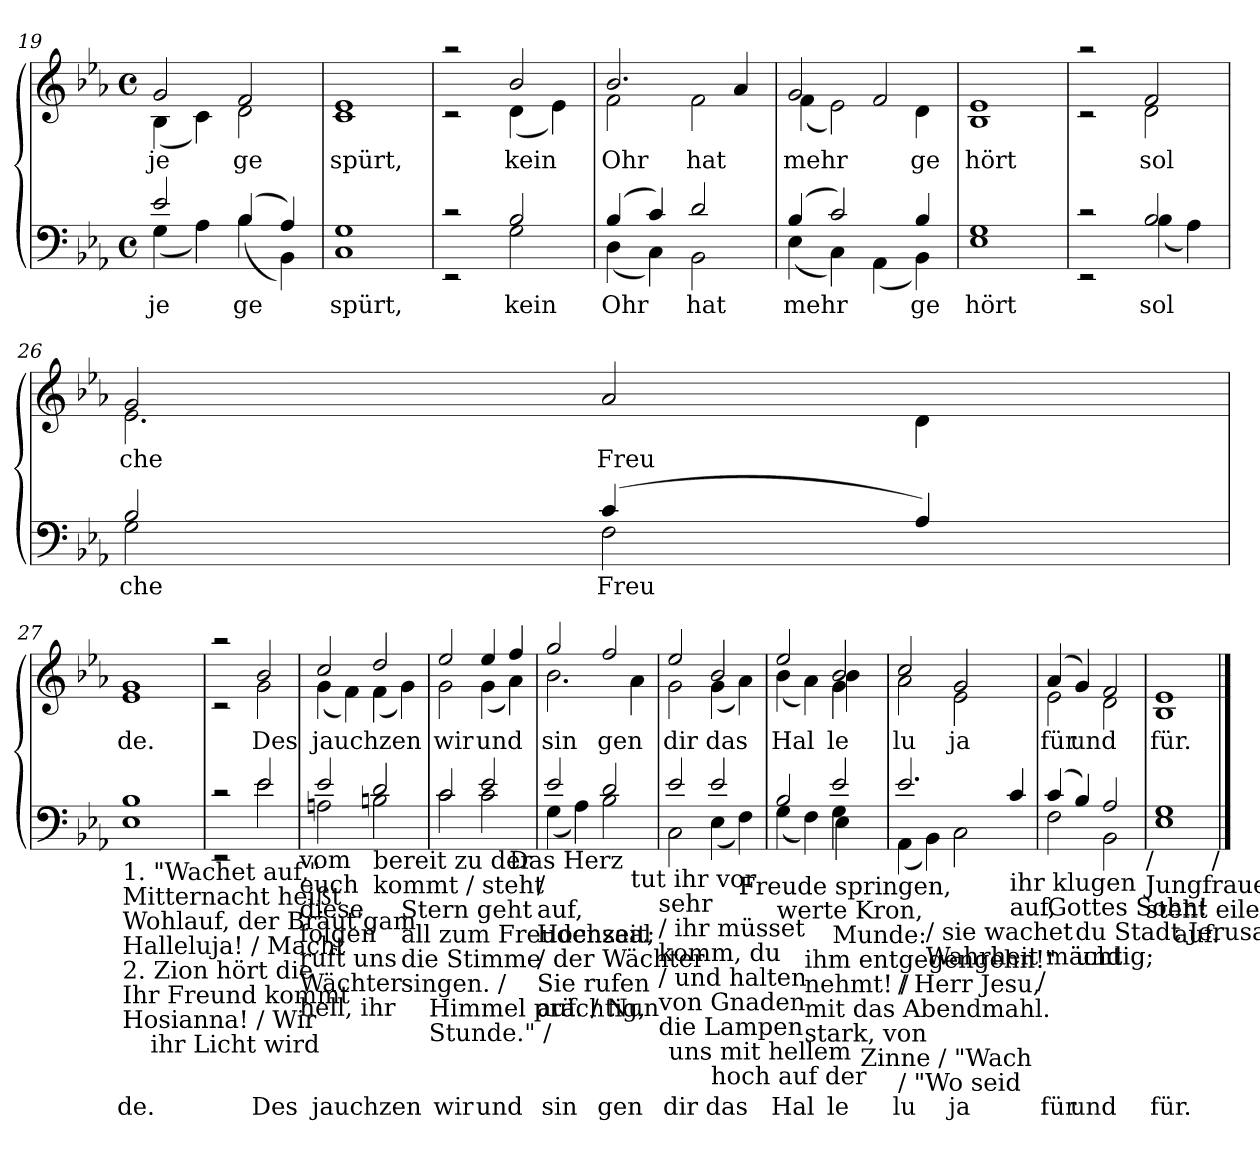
**kern	**text	**kern	**text
*part2	*part2	*part1	*part1
*staff2	*staff2	*staff1	*staff1
*clefF4	*	*clefG2	*
*k[b-e-a-]	*	*k[b-e-a-]	*
*E-:	*	*E-:	*
*M4/4	*	*M4/4	*
*met(c)	*	*met(c)	*
=19	=19	=19	=19
!	!LO:LY:a	!	!LO:LY:b
*^	*	*^	*
2e-/	(<4G\	je	2g/	(<4B-\	je
.	4A-\)	.	.	4c\)	.
!	!	!LO:LY:a	!	!	!LO:LY:b
(4B-/	(<4B-\	ge	2f/	2d\	ge
4A-/)	4BB-\)	.	.	.	.
*	*	*	*v	*v	*
=20	=20	=20	=20	=20
!	!	!LO:LY:a	!	!LO:LY:b
*v	*v	*	*	*
1C 1G	spürt,	1c 1e-	spürt,
=21	=21	=21	=21
*^	*	*^	*
2rc	2rEE	.	2raa	2rc	.
!	!	!LO:LY:a	!	!	!LO:LY:b
2B-/	2G\	kein	2b-/	(<4d\	kein
.	.	.	.	4e-\)	.
=22	=22	=22	=22	=22	=22
!	!	!LO:LY:a	!	!	!LO:LY:b
(4B-/	(<4D\	Ohr	2.b-/	2f\	Ohr
4c/)	4C\)	.	.	.	.
!	!	!LO:LY:a	!	!	!LO:LY:b
2d/	2BB-\	hat	.	2f\	hat
.	.	.	4a-/	.	.
=23	=23	=23	=23	=23	=23
!	!	!LO:LY:a	!	!	!LO:LY:b
(4B-/	(<4E-\	mehr	2g/	(<4f\	mehr
2c/)	4C\)	.	.	2e-\)	.
.	(<4AA-\	.	2f/	.	.
!	!	!LO:LY:a	!	!	!LO:LY:b
4B-/	4BB-\)	ge	.	4d\	ge
=24	=24	=24	=24	=24	=24
!	!	!LO:LY:a	!	!	!LO:LY:b
*v	*v	*	*	*	*
*	*	*v	*v	*
1E- 1G	hört	1B- 1e-	hört
=25	=25	=25	=25
*^	*	*^	*
2rc	2rEE	.	2raa	2rc	.
!	!	!LO:LY:a	!	!	!LO:LY:b
2B-/	(<4B-\	sol	2f/	2d\	sol
.	4A-\)	.	.	.	.
=26	=26	=26	=26	=26	=26
!	!	!LO:LY:a	!	!	!LO:LY:b
2B-/	2G\	che	2g/	2.e-\	che
!	!	!LO:LY:a	!	!	!LO:LY:b
(4c/	2F\	Freu	2a-/	.	Freu
4A-/)	.	.	.	4d\	.
!!LO:LB:g=z
=27	=27	=27	=27	=27	=27
!LO:TX:b:t=1. "Wachet auf,"	!	!	!	!	!
!LO:TX:b:t=Mitternacht heißt	!	!	!	!	!
!LO:TX:b:t=Wohlauf, der Bräut'gam	!	!	!	!	!
!LO:TX:b:t=Halleluja! / Macht	!	!	!	!	!
!LO:TX:b:t=2. Zion hört die	!	!	!	!	!
!LO:TX:b:t=Ihr Freund kommt	!	!	!	!	!
!LO:TX:b:t=Hosianna! / Wir	!	!	!	!	!
!	!	!LO:LY:a	!	!	!LO:LY:b
*	*	*	*v	*v	*
1E- 1B-	4ryy	de.	1e- 1g	de.
!	!LO:TX:b:t=ihr Licht wird	!	!	!
.	2.ryy	.	.	.
=28	=28	=28	=28	=28
*	*	*	*^	*
2rc	2rEE	.	2raa	2rc	.
!	!	!LO:LY:a	!	!	!LO:LY:b
2e-/	2e-\	Des	2b-/	2g\	Des
!	!LO:TX:b:t=vom	!	!	!	!
!	!LO:TX:b:t=euch	!	!	!	!
!	!LO:TX:b:t=diese	!	!	!	!
!	!LO:TX:b:t=folgen	!	!	!	!
!	!LO:TX:b:t=ruft uns	!	!	!	!
!	!LO:TX:b:t=Wächter	!	!	!	!
!	!LO:TX:b:t=hell, ihr	!	!	!	!
=29	=29	=29	=29	=29	=29
!	!	!LO:LY:a	!	!	!LO:LY:b
*	*^	*	*	*	*
2e-/	2An\	2.ryy	jauchzen	2cc/	(<4g\	jauchzen
.	.	.	.	.	4f\)	.
!LO:TX:b:t=bereit zu der	!	!	!	!	!	!
!LO:TX:b:t=kommt / steht	!	!	!	!	!	!
2d/	2Bn\	.	.	2dd/	(<4f\	.
!	!	!LO:TX:b:t=Stern geht	!	!	!	!
!	!	!LO:TX:b:t=all zum Freudensaal	!	!	!	!
!	!	!LO:TX:b:t=die Stimme	!	!	!	!
!	!	!LO:TX:b:t=singen. /	!	!	!	!
.	.	4ryy	.	.	4g\)	.
!	!	!LO:TX:b:t=Himmel prächtig,	!	!	!	!
!	!	!LO:TX:b:t=Stunde." /	!	!	!	!
=30	=30	=30	=30	=30	=30	=30
!	!	!	!LO:LY:a	!	!	!LO:LY:b
2c/	2c\	2.ryy	wir	2ee-/	2g\	wir
!	!	!	!LO:LY:a	!	!	!LO:LY:b
2e-/	2c\	.	und	4ee-/	(<4g\	und
!	!	!LO:TX:b:t=Das Herz	!	!	!	!
.	.	4ryy	.	4ff/	4a-\)	.
!	!	!LO:TX:b:t=/	!	!	!	!
!	!	!LO:TX:b:t=auf,	!	!	!	!
!	!	!LO:TX:b:t=Hochzeit;	!	!	!	!
!	!	!LO:TX:b:t=/ der Wächter	!	!	!	!
!	!	!LO:TX:b:t=Sie rufen	!	!	!	!
!	!	!LO:TX:b:t=auf. / Nun	!	!	!	!
=31	=31	=31	=31	=31	=31	=31
!	!	!	!LO:LY:a	!	!	!LO:LY:b
2e-/	(<4G\	2.ryy	sin	2gg/	2.b-\	sin
.	4A-\)	.	.	.	.	.
!	!	!	!LO:LY:a	!	!	!LO:LY:b
2d/	2B-\	.	gen	2ff/	.	gen
!	!	!LO:TX:b:t=tut ihr vor	!	!	!	!
.	.	4ryy	.	.	4a-\	.
!	!	!LO:TX:b:t=sehr	!	!	!	!
!	!	!LO:TX:b:t=/ ihr müsset	!	!	!	!
!	!	!LO:TX:b:t=komm, du	!	!	!	!
!	!	!LO:TX:b:t=/ und halten	!	!	!	!
!	!	!LO:TX:b:t=von Gnaden	!	!	!	!
!	!	!LO:TX:b:t=die Lampen	!	!	!	!
=32	=32	=32	=32	=32	=32	=32
!LO:TX:b:t=uns mit hellem	!	!	!	!	!	!
!	!	!	!LO:LY:a	!	!	!LO:LY:b
*	*v	*v	*	*	*	*
2e-/	2C\	dir	2ee-/	2g\	dir
!LO:TX:b:t=hoch auf der	!	!	!	!	!
!	!	!LO:LY:a	!	!	!LO:LY:b
2e-/	(<4E-\	das	2b-/	(<4g\	das
!	!LO:TX:b:t=Freude springen,	!	!	!	!
.	4F\)	.	.	4a-\)	.
=33	=33	=33	=33	=33	=33
!LO:TX:b:t=werte Kron,	!	!	!	!	!
!	!	!LO:LY:a	!	!	!LO:LY:b
*	*^	*	*	*^	*
2B-/	(<4G\	2ryy	Hal	2ee-/	(<4b-\	2ryy	Hal
!	!LO:TX:b:t=ihm entgegengehn!"	!	!	!	!	!	!
!	!LO:TX:b:t=nehmt! /	!	!	!	!	!	!
!	!LO:TX:b:t=mit das Abendmahl.	!	!	!	!	!	!
!	!LO:TX:b:t=stark, von	!	!	!	!	!	!
.	4F\)	.	.	.	4a-\)	.	.
!LO:TX:b:t=Munde&colon;	!	!	!	!	!	!	!
!	!	!	!LO:LY:a	!	!	!	!LO:LY:b
2e-/	(<4G\	4E-\)	le	2b-/	(<4b-\	4g\)	le
!	!LO:TX:b:t=Zinne / "Wach	!	!	!	!	!	!
.	4ryy	4ryy	.	.	4ryy	4ryy	.
=34	=34	=34	=34	=34	=34	=34	=34
!LO:TX:b:t=/ "Wo seid	!	!	!	!	!	!	!
!LO:TX:b:t=/ Herr Jesu,	!	!	!	!	!	!	!
!	!	!	!LO:LY:a	!	!	!	!LO:LY:b
*	*v	*v	*	*	*	*	*
*	*	*	*	*v	*v	*
2.e-/	(<4AA-\	lu	2cc/	2a-\	lu
!	!LO:TX:b:t=/ sie wachet	!	!	!	!
!	!LO:TX:b:t=Wahrheit mächtig;	!	!	!	!
.	4BB-\)	.	.	.	.
!	!	!LO:LY:a	!	!	!LO:LY:b
.	2C\	ja	2g/	2e-\	ja
4ryy	.	.	.	.	.
!LO:TX:b:t=ihr klugen	!	!	!	!	!
!LO:TX:b:t=auf,	!	!	!	!	!
4c/	4ryy	.	4ryy	4ryy	.
!	!LO:TX:b:t=/	!	!	!	!
=35	=35	=35	=35	=35	=35
!LO:TX:b:t=Gottes Sohn!	!	!	!	!	!
!	!	!LO:LY:a	!	!	!LO:LY:b
(4c/	2F\	für	(4a-/	2e-\	für
!LO:TX:b:t=du Stadt Jerusalem!	!	!	!	!	!
!LO:TX:b:t=und	!	!	!	!	!
!	!	!LO:LY:a	!	!	!LO:LY:b
4B-/)	.	und	4g/)	.	und
2A-/	2BB-\	.	2f/	2d\	.
!	!LO:TX:b:t=/	!	!	!	!
!	!LO:TX:b:t=Jungfrauen?	!	!	!	!
!	!LO:TX:b:t=steht eilend	!	!	!	!
=36	=36	=36	=36	=36	=36
!	!	!LO:LY:a	!	!	!LO:LY:b
*v	*v	*	*	*	*
*	*	*v	*v	*
1E- 1G	für.	1B- 1e-	für.
!LO:TX:b:t=auf.	!	!	!
!LO:TX:b:t=/	!	!	!
==	==	==	==
*-	*-	*-	*-
